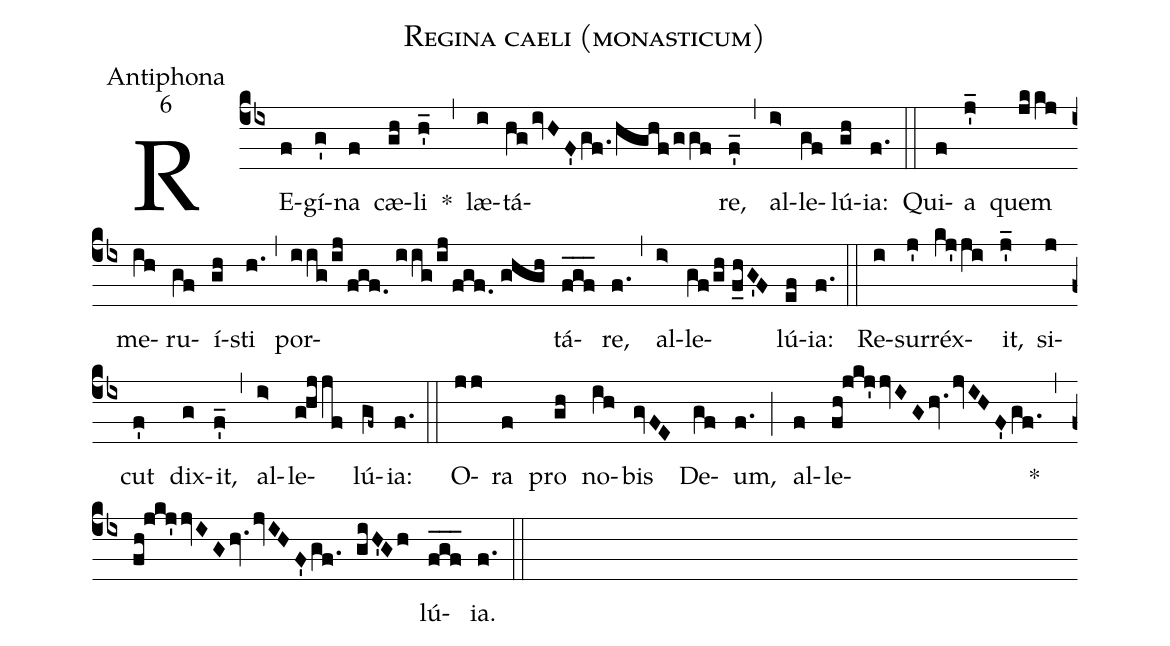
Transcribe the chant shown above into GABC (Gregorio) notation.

name:Regina caeli (monasticum);
office-part:Antiphona;
mode:6;
%%
(cb4) RE(f)gí(g')na(f) cæ(gh)li(h_') *(,) læ(i)tá(hg/ivHF'/gf./hghf/ggf)re,(f'_) (,) al(i>)le(gf)lú(gh)ia:(f.) (::) Qui(f)a(j'_) quem(jkkj) me(ih)ru(gf)í(gh)sti(h.) (,) por(iig/ij/fgf.///iig/ij/fgf.///ghgh)tá(fgf___)re,(f.) (,) al(i>)le(gf/gh//f_hG'F)lú(ef)ia:(f.) (::) Re(i)sur(j')réx(kj'ji)it,(j'_) si(j)cut(f') dix(g)it,(f_') (,) al(i>)le(g!hjjf)lú(gf~)ia:(f.) (::) O(jj)ra(f) pro(gh) no(ih)bis(gvFE) De(gf)um,(f.) (;) al(f)le(fh!jkj'jvIG/hv./jvIHF'/gf.)*(,)(fh!jkj'jvIGhv./jvIHF'gf.)(giH'Gh)lú(fgf___)ia.(f.) (::)
